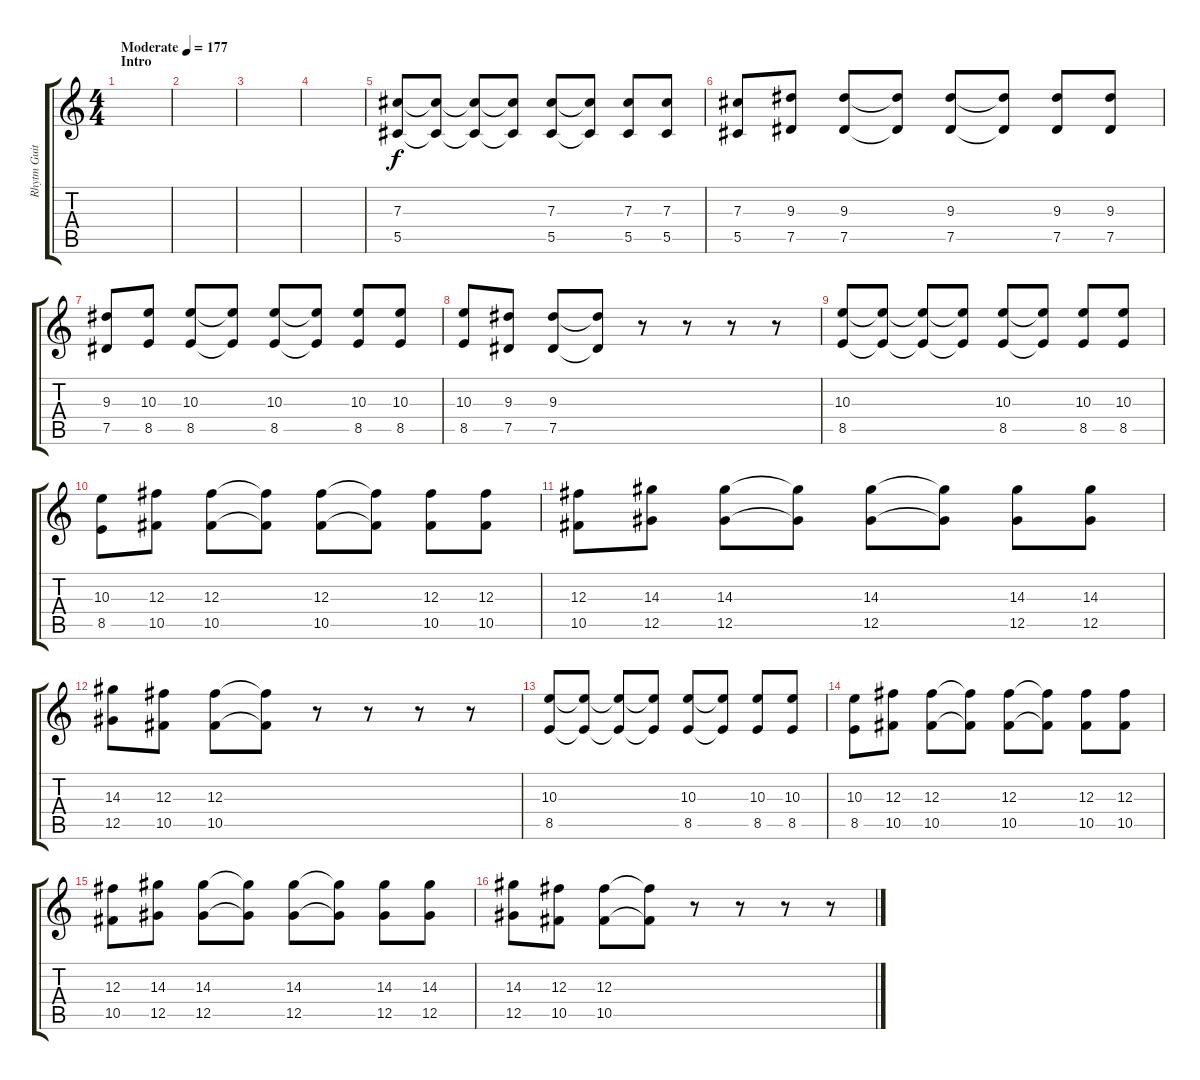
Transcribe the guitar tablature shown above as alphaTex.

\track ("Rhytm Guitar [R]" "Rhytm Guit") {instrument distortionguitar}
\staff {score tabs}
\tuning (Eb4 Bb3 Gb3 Db3 Ab2 Db2) {hide}
\ts (4 4)
\section ("" "Intro")
\tempo (177 "Moderate")
\clef g2
\ks c
|
|
|
|
(7.3 5.5).8 (7.3{t} 5.5{t}).8 (7.3{t} 5.5{t}).8 (7.3{t} 5.5{t}).8 (7.3 5.5).8 (7.3{t} 5.5{t}).8 (7.3 5.5).8 (7.3 5.5).8 |
(7.3 5.5).8 (9.3 7.5).8 (9.3 7.5).8 (9.3{t} 7.5{t}).8 (9.3 7.5).8 (9.3{t} 7.5{t}).8 (9.3 7.5).8 (9.3 7.5).8 |
(9.3 7.5).8 (10.3 8.5).8 (10.3 8.5).8 (10.3{t} 8.5{t}).8 (10.3 8.5).8 (10.3{t} 8.5{t}).8 (10.3 8.5).8 (10.3 8.5).8 |
(10.3 8.5).8 (9.3 7.5).8 (9.3 7.5).8 (9.3{t} 7.5{t}).8 r.8 r.8 r.8 r.8 |
(10.3 8.5).8 (10.3{t} 8.5{t}).8 (10.3{t} 8.5{t}).8 (10.3{t} 8.5{t}).8 (10.3 8.5).8 (10.3{t} 8.5{t}).8 (10.3 8.5).8 (10.3 8.5).8 |
(10.3 8.5).8 (12.3 10.5).8 (12.3 10.5).8 (12.3{t} 10.5{t}).8 (12.3 10.5).8 (12.3{t} 10.5{t}).8 (12.3 10.5).8 (12.3 10.5).8 |
(12.3 10.5).8 (14.3 12.5).8 (14.3 12.5).8 (14.3{t} 12.5{t}).8 (14.3 12.5).8 (14.3{t} 12.5{t}).8 (14.3 12.5).8 (14.3 12.5).8 |
(14.3 12.5).8 (12.3 10.5).8 (12.3 10.5).8 (12.3{t} 10.5{t}).8 r.8 r.8 r.8 r.8 |
(10.3 8.5).8 (10.3{t} 8.5{t}).8 (10.3{t} 8.5{t}).8 (10.3{t} 8.5{t}).8 (10.3 8.5).8 (10.3{t} 8.5{t}).8 (10.3 8.5).8 (10.3 8.5).8 |
(10.3 8.5).8 (12.3 10.5).8 (12.3 10.5).8 (12.3{t} 10.5{t}).8 (12.3 10.5).8 (12.3{t} 10.5{t}).8 (12.3 10.5).8 (12.3 10.5).8 |
(12.3 10.5).8 (14.3 12.5).8 (14.3 12.5).8 (14.3{t} 12.5{t}).8 (14.3 12.5).8 (14.3{t} 12.5{t}).8 (14.3 12.5).8 (14.3 12.5).8 |
(14.3 12.5).8 (12.3 10.5).8 (12.3 10.5).8 (12.3{t} 10.5{t}).8 r.8 r.8 r.8 r.8
